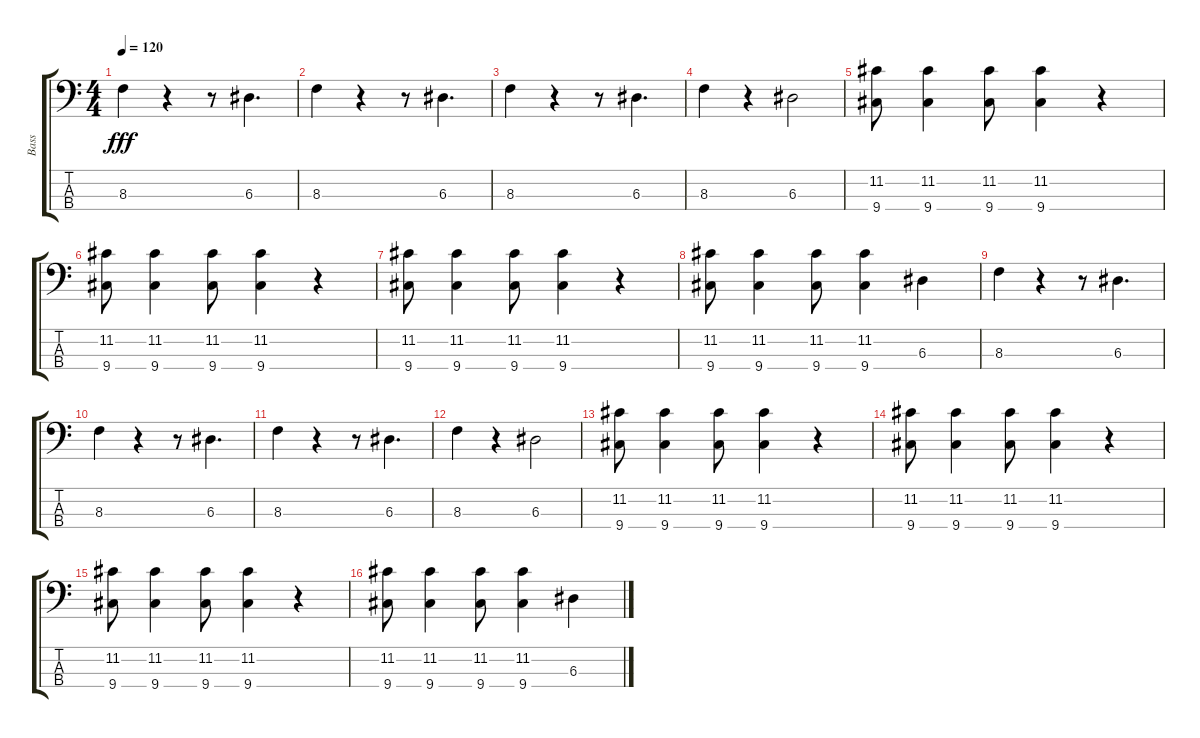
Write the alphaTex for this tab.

\track ("Bass" "Bass") {instrument electricbasspick}
\staff {score tabs}
\tuning (G2 D2 A1 E1) {hide}
\ts (4 4)
\tempo 120
\clef f4
\ks c
8.3.4{dy fff} r.4 r.8 6.3.4{d} |
8.3.4 r.4 r.8 6.3.4{d} |
8.3.4 r.4 r.8 6.3.4{d} |
8.3.4 r.4 6.3.2 |
(11.2 9.4).8 (11.2 9.4).4 (11.2 9.4).8 (11.2 9.4).4 r.4 |
(11.2 9.4).8 (11.2 9.4).4 (11.2 9.4).8 (11.2 9.4).4 r.4 |
(11.2 9.4).8 (11.2 9.4).4 (11.2 9.4).8 (11.2 9.4).4 r.4 |
(11.2 9.4).8 (11.2 9.4).4 (11.2 9.4).8 (11.2 9.4).4 6.3.4 |
8.3.4 r.4 r.8 6.3.4{d} |
8.3.4 r.4 r.8 6.3.4{d} |
8.3.4 r.4 r.8 6.3.4{d} |
8.3.4 r.4 6.3.2 |
(11.2 9.4).8 (11.2 9.4).4 (11.2 9.4).8 (11.2 9.4).4 r.4 |
(11.2 9.4).8 (11.2 9.4).4 (11.2 9.4).8 (11.2 9.4).4 r.4 |
(11.2 9.4).8 (11.2 9.4).4 (11.2 9.4).8 (11.2 9.4).4 r.4 |
(11.2 9.4).8 (11.2 9.4).4 (11.2 9.4).8 (11.2 9.4).4 6.3.4
